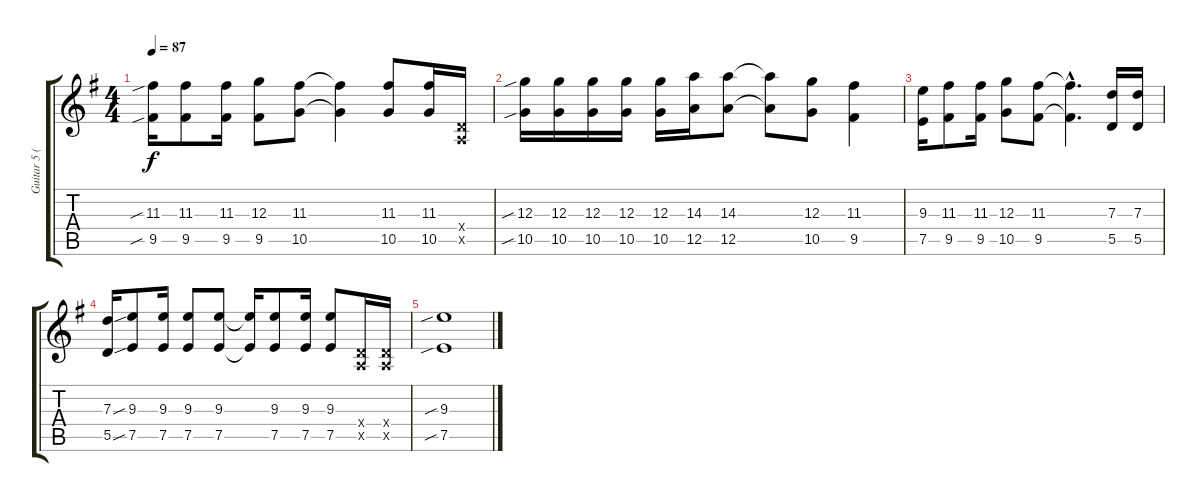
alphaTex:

\track ("Guitar 5 (Solo)" "Guitar 5 (") {instrument distortionguitar}
\staff {score tabs}
\tuning (E4 B3 G3 D3 A2 E2) {hide}
\ts (4 4)
\tempo 87
\clef g2
\ks g
(11.3{sib} 9.5{sib}).16{dy f} (11.3 9.5).8 (11.3 9.5).16 (12.3 9.5).8 (11.3 10.5).8 (11.3{t} 10.5{t}).4 (11.3 10.5).8 (11.3 10.5).16 (0.4{x} 0.5{x}).16 |
(12.3{sib} 10.5{sib}).16 (12.3 10.5).16 (12.3 10.5).16 (12.3 10.5).16 (12.3 10.5).16 (14.3 12.5).16 (14.3 12.5).8 (14.3{t} 12.5{t}).8 (12.3 10.5).8 (11.3 9.5).4 |
(9.3 7.5).16 (11.3 9.5).8 (11.3 9.5).16 (12.3 10.5).8 (11.3 9.5).8 (11.3{hac t} 9.5{hac t}).4{d} (7.3 5.5).16 (7.3 5.5).16 |
(7.3{sou} 5.5{sou}).16 (9.3 7.5).8 (9.3 7.5).16 (9.3 7.5).8 (9.3 7.5).8 (9.3{t} 7.5{t}).16 (9.3 7.5).8 (9.3 7.5).16 (9.3 7.5).8 (0.4{x} 0.5{x}).16 (0.4{x} 0.5{x}).16 |
(9.3{sib} 7.5{sib}).1
